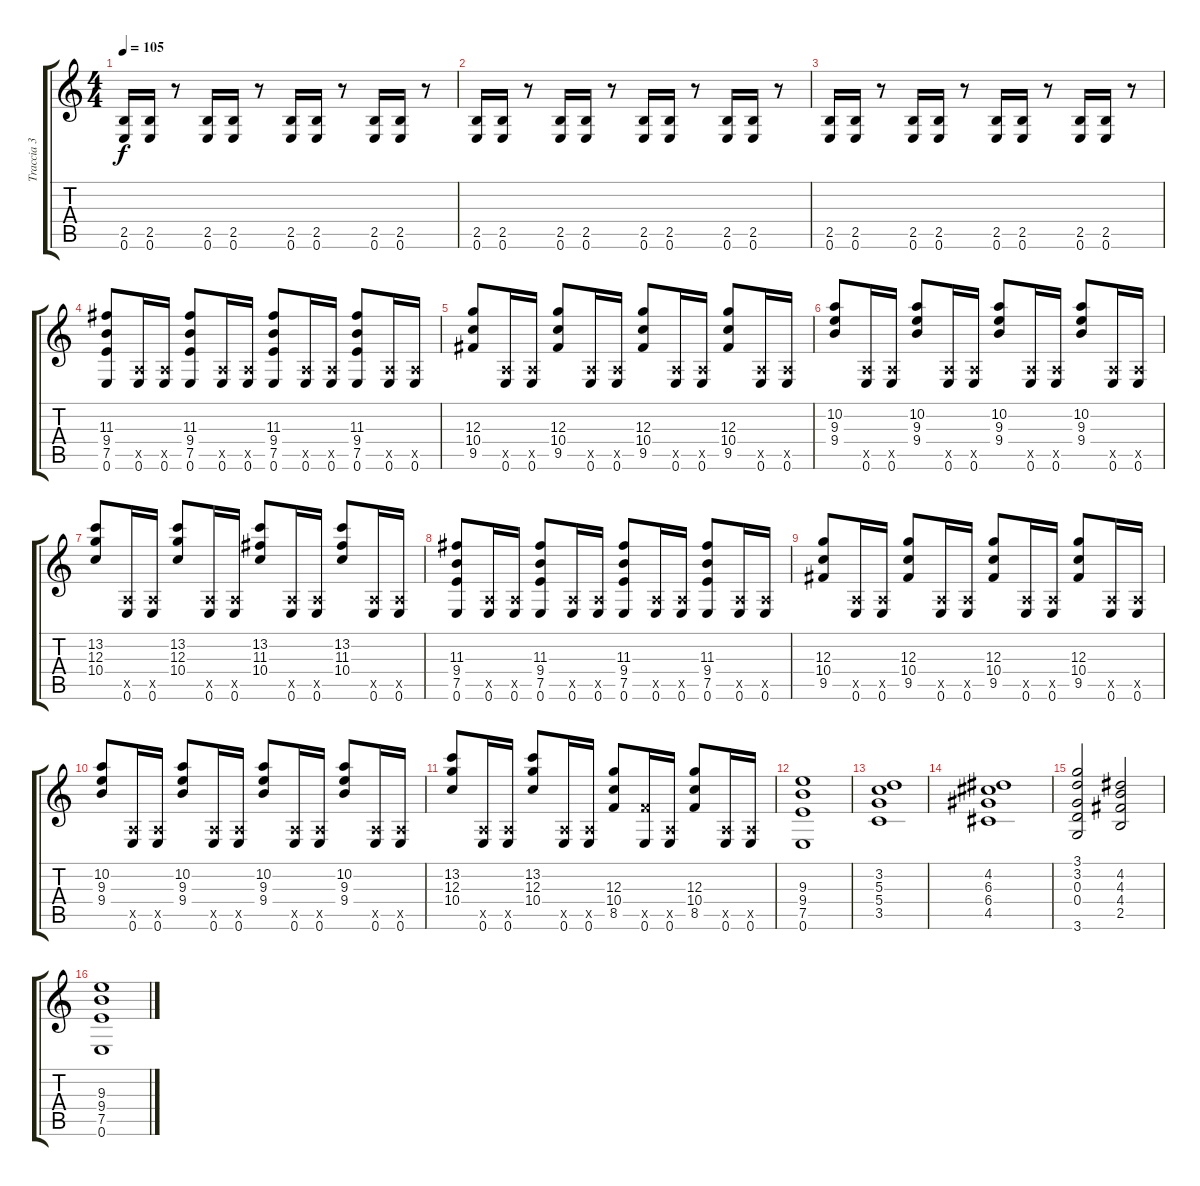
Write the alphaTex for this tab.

\track ("Traccia 3" "Traccia 3") {instrument distortionguitar}
\staff {score tabs}
\tuning (E4 B3 G3 D3 A2 E2) {hide}
\ts (4 4)
\tempo 105
\clef g2
\ks c
(2.5 0.6).16{dy f} (2.5 0.6).16 r.8 (2.5 0.6).16 (2.5 0.6).16 r.8 (2.5 0.6).16 (2.5 0.6).16 r.8 (2.5 0.6).16 (2.5 0.6).16 r.8 |
(2.5 0.6).16 (2.5 0.6).16 r.8 (2.5 0.6).16 (2.5 0.6).16 r.8 (2.5 0.6).16 (2.5 0.6).16 r.8 (2.5 0.6).16 (2.5 0.6).16 r.8 |
(2.5 0.6).16 (2.5 0.6).16 r.8 (2.5 0.6).16 (2.5 0.6).16 r.8 (2.5 0.6).16 (2.5 0.6).16 r.8 (2.5 0.6).16 (2.5 0.6).16 r.8 |
(11.3 9.4 7.5 0.6).8{instrument distortionguitar} (0.5{x} 0.6).16 (0.5{x} 0.6).16 (11.3 9.4 7.5 0.6).8 (0.5{x} 0.6).16 (0.5{x} 0.6).16 (11.3 9.4 7.5 0.6).8 (0.5{x} 0.6).16 (0.5{x} 0.6).16 (11.3 9.4 7.5 0.6).8 (0.5{x} 0.6).16 (0.5{x} 0.6).16 |
(12.3 10.4 9.5).8 (0.5{x} 0.6).16 (0.5{x} 0.6).16 (12.3 10.4 9.5).8 (0.5{x} 0.6).16 (0.5{x} 0.6).16 (12.3 10.4 9.5).8 (0.5{x} 0.6).16 (0.5{x} 0.6).16 (12.3 10.4 9.5).8 (0.5{x} 0.6).16 (0.5{x} 0.6).16 |
(10.2 9.3 9.4).8 (0.5{x} 0.6).16 (0.5{x} 0.6).16 (10.2 9.3 9.4).8 (0.5{x} 0.6).16 (0.5{x} 0.6).16 (10.2 9.3 9.4).8 (0.5{x} 0.6).16 (0.5{x} 0.6).16 (10.2 9.3 9.4).8 (0.5{x} 0.6).16 (0.5{x} 0.6).16 |
(13.2 12.3 10.4).8 (0.5{x} 0.6).16 (0.5{x} 0.6).16 (13.2 12.3 10.4).8 (0.5{x} 0.6).16 (0.5{x} 0.6).16 (13.2 11.3 10.4).8 (0.5{x} 0.6).16 (0.5{x} 0.6).16 (13.2 11.3 10.4).8 (0.5{x} 0.6).16 (0.5{x} 0.6).16 |
(11.3 9.4 7.5 0.6).8{instrument distortionguitar} (0.5{x} 0.6).16 (0.5{x} 0.6).16 (11.3 9.4 7.5 0.6).8 (0.5{x} 0.6).16 (0.5{x} 0.6).16 (11.3 9.4 7.5 0.6).8 (0.5{x} 0.6).16 (0.5{x} 0.6).16 (11.3 9.4 7.5 0.6).8 (0.5{x} 0.6).16 (0.5{x} 0.6).16 |
(12.3 10.4 9.5).8 (0.5{x} 0.6).16 (0.5{x} 0.6).16 (12.3 10.4 9.5).8 (0.5{x} 0.6).16 (0.5{x} 0.6).16 (12.3 10.4 9.5).8 (0.5{x} 0.6).16 (0.5{x} 0.6).16 (12.3 10.4 9.5).8 (0.5{x} 0.6).16 (0.5{x} 0.6).16 |
(10.2 9.3 9.4).8 (0.5{x} 0.6).16 (0.5{x} 0.6).16 (10.2 9.3 9.4).8 (0.5{x} 0.6).16 (0.5{x} 0.6).16 (10.2 9.3 9.4).8 (0.5{x} 0.6).16 (0.5{x} 0.6).16 (10.2 9.3 9.4).8 (0.5{x} 0.6).16 (0.5{x} 0.6).16 |
(13.2 12.3 10.4).8 (0.5{x} 0.6).16 (0.5{x} 0.6).16 (13.2 12.3 10.4).8 (0.5{x} 0.6).16 (0.5{x} 0.6).16 (12.3 10.4 8.5).8 (8.5{x} 0.6).16 (0.5{x} 0.6).16 (12.3 10.4 8.5).8 (0.5{x} 0.6).16 (0.5{x} 0.6).16 |
(9.3 9.4 7.5 0.6).1 |
(3.2 5.3 5.4 3.5).1 |
(4.2 6.3 6.4 4.5).1 |
(3.1 3.2 0.3 0.4 3.6).2 (4.2 4.3 4.4 2.5).2 |
(9.3 9.4 7.5 0.6).1
